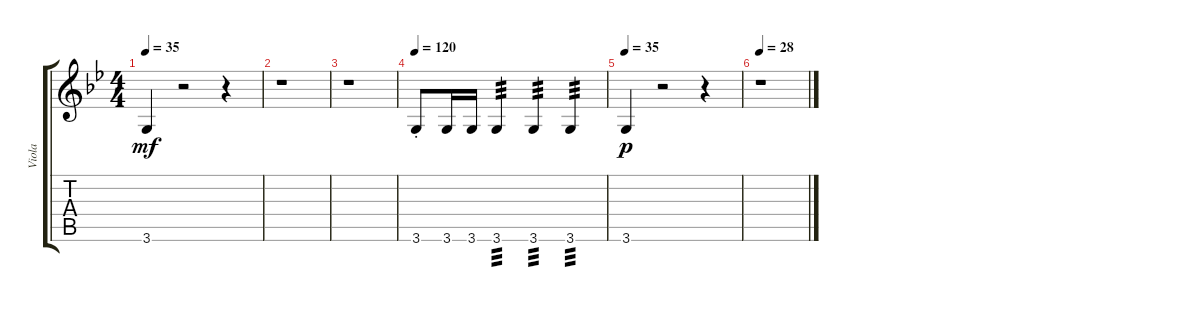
\track ("Viola" "Viola") {instrument electricguitarjazz}
\staff {score tabs}
\tuning (E4 B3 G3 D3 A2 E2) {hide}
\ts (4 4)
\tempo 35
\clef g2
\ks bb
3.6.4{dy mf} r.2 r.4 |
r.1 |
r.1 |
\tempo 120
3.6{st}.8 3.6.16 3.6.16 3.6.4{tp 3} 3.6.4{tp 3} 3.6.4{tp 3} |
\tempo 35
3.6.4{dy p} r.2 r.4 |
\tempo 28
r.1
